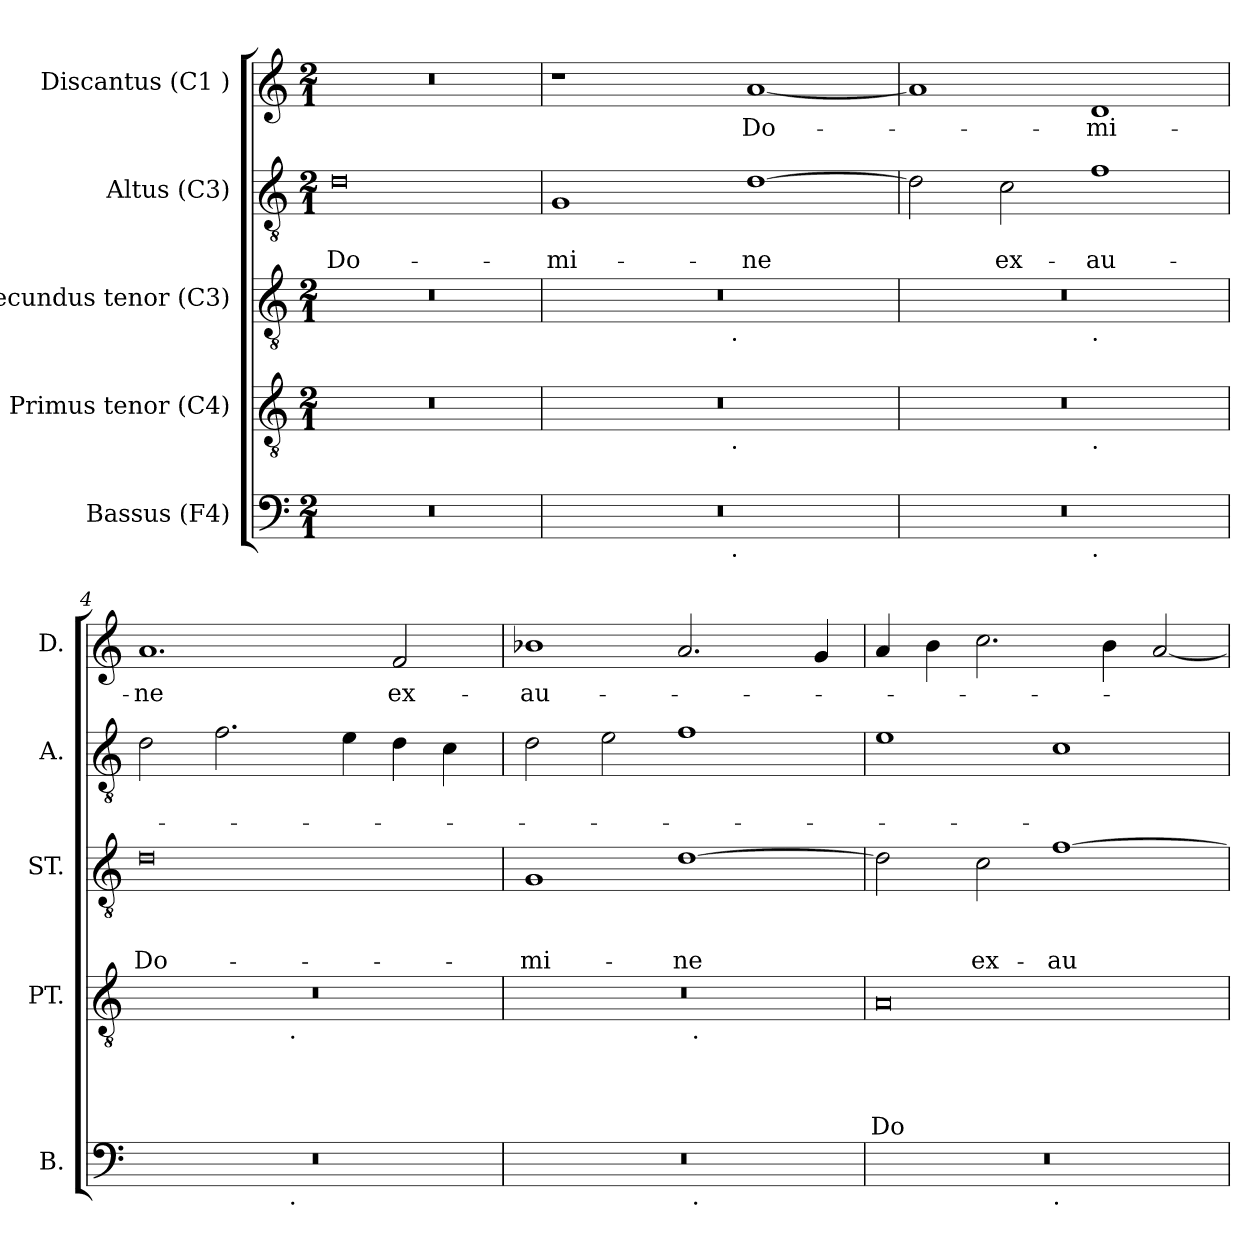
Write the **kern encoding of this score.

**kern	**kern	**text	**text	**text	**text	**kern	**text	**text	**text	**kern	**text	**text	**kern	**text
*part5	*part4	*part4	*part4	*part4	*part4	*part3	*part3	*part3	*part3	*part2	*part2	*part2	*part1	*part1
*staff5	*staff4	*staff4	*staff4	*staff4	*staff4	*staff3	*staff3	*staff3	*staff3	*staff2	*staff2	*staff2	*staff1	*staff1
*I"Bassus (F4)	*I"Primus tenor (C4)	*	*	*	*	*I"Secundus tenor (C3)	*	*	*	*I"Altus (C3)	*	*	*I"Discantus (C1 )	*
*I'B.	*I'PT.	*	*	*	*	*I'ST.	*	*	*	*I'A.	*	*	*I'D.	*
*clefF4	*clefGv2	*	*	*	*	*clefGv2	*	*	*	*clefGv2	*	*	*clefG2	*
*k[]	*k[]	*	*	*	*	*k[]	*	*	*	*k[]	*	*	*k[]	*
*C:	*C:	*	*	*	*	*C:	*	*	*	*C:	*	*	*C:	*
*M2/1	*M2/1	*	*	*	*	*M2/1	*	*	*	*M2/1	*	*	*M2/1	*
=1	=1	=1	=1	=1	=1	=1	=1	=1	=1	=1	=1	=1	=1	=1
!	!	!	!	!	!	!	!	!	!	!	!	!LO:LY:b:rj	!	!
0r	0r	.	.	.	.	0r	.	.	.	0d	.	Do-	0r	.
=2	=2	=2	=2	=2	=2	=2	=2	=2	=2	=2	=2	=2	=2	=2
!	!	!	!	!	!	!	!	!	!	!	!	!LO:LY:b	!	!
*^	*^	*	*	*	*	*^	*	*	*	*	*	*	*	*
0r	2ryy	0r	2ryy	.	.	.	.	0r	2ryy	.	.	.	1G	.	-mi-	1r	.
.	4...ryy	.	4...ryy	.	.	.	.	.	4...ryy	.	.	.	.	.	.	.	.
!	!	!	!	!	!	!	!	!	!LO:TX:b:t=.	!	!	!	!	!	!	!	!
!	!	!	!LO:TX:b:t=.	!	!	!	!	!	!	!	!	!	!	!	!	!	!
!	!LO:TX:b:t=.	!	!	!	!	!	!	!	!	!	!	!	!	!	!	!	!
.	1ryy	.	1ryy	.	.	.	.	.	1ryy	.	.	.	.	.	.	.	.
!	!	!	!	!	!	!	!	!	!	!	!	!	!	!	!LO:LY:b	!	!LO:LY:b
.	.	.	.	.	.	.	.	.	.	.	.	.	[>1d	.	-ne	[<1a	Do-
.	32ryy	.	32ryy	.	.	.	.	.	32ryy	.	.	.	.	.	.	.	.
=3	=3	=3	=3	=3	=3	=3	=3	=3	=3	=3	=3	=3	=3	=3	=3	=3	=3
0r	1ryy	0r	1ryy	.	.	.	.	0r	1ryy	.	.	.	2d\]	.	.	1a]	.
!	!	!	!	!	!	!	!	!	!	!	!	!	!	!	!LO:LY:b	!	!
.	.	.	.	.	.	.	.	.	.	.	.	.	2c\	.	ex-	.	.
!	!	!	!	!	!	!	!	!	!LO:TX:b:t=.	!	!	!	!	!	!	!	!
!	!	!	!LO:TX:b:t=.	!	!	!	!	!	!	!	!	!	!	!	!	!	!
!	!LO:TX:b:t=.	!	!	!	!	!	!	!	!	!	!	!	!	!	!	!	!
!	!	!	!	!	!	!	!	!	!	!	!	!	!	!	!LO:LY:b	!	!LO:LY:b
.	1ryy	.	1ryy	.	.	.	.	.	1ryy	.	.	.	1f	.	-au-	1d	-mi-
=4	=4	=4	=4	=4	=4	=4	=4	=4	=4	=4	=4	=4	=4	=4	=4	=4	=4
!	!	!	!	!	!	!	!	!	!	!	!	!LO:LY:b:rj	!	!	!	!	!LO:LY:b
*	*	*	*	*	*	*	*	*v	*v	*	*	*	*	*	*	*	*
0r	2ryy	0r	2ryy	.	.	.	.	0d	.	.	Do-	2d\	.	.	1.a	-ne
.	4...ryy	.	4...ryy	.	.	.	.	.	.	.	.	2.f\	.	.	.	.
!	!	!	!LO:TX:b:t=.	!	!	!	!	!	!	!	!	!	!	!	!	!
!	!LO:TX:b:t=.	!	!	!	!	!	!	!	!	!	!	!	!	!	!	!
.	1ryy	.	1ryy	.	.	.	.	.	.	.	.	.	.	.	.	.
.	.	.	.	.	.	.	.	.	.	.	.	4e\	.	.	.	.
!	!	!	!	!	!	!	!	!	!	!	!	!	!	!	!	!LO:LY:b
.	.	.	.	.	.	.	.	.	.	.	.	4d\	.	.	2f/	ex-
.	.	.	.	.	.	.	.	.	.	.	.	4c\	.	.	.	.
.	32ryy	.	32ryy	.	.	.	.	.	.	.	.	.	.	.	.	.
!!LO:LB:g=z
=5	=5	=5	=5	=5	=5	=5	=5	=5	=5	=5	=5	=5	=5	=5	=5	=5
!	!	!	!	!	!	!	!	!	!	!	!LO:LY:b	!	!	!	!	!LO:LY:b
0r	1ryy	0r	1ryy	.	.	.	.	1G	.	.	-mi-	2d\	.	.	1b-	-au-
.	.	.	.	.	.	.	.	.	.	.	.	2e\	.	.	.	.
!	!	!	!	!	!	!	!	!	!	!	!LO:LY:b	!	!	!	!	!
.	32ryy	.	32ryy	.	.	.	.	[>1d	.	.	-ne	1f	.	.	2.a/	.
!	!	!	!LO:TX:b:t=.	!	!	!	!	!	!	!	!	!	!	!	!	!
!	!LO:TX:b:t=.	!	!	!	!	!	!	!	!	!	!	!	!	!	!	!
.	2ryy	.	2ryy	.	.	.	.	.	.	.	.	.	.	.	.	.
.	4...ryy	.	4...ryy	.	.	.	.	.	.	.	.	.	.	.	.	.
.	.	.	.	.	.	.	.	.	.	.	.	.	.	.	4g/	.
=6	=6	=6	=6	=6	=6	=6	=6	=6	=6	=6	=6	=6	=6	=6	=6	=6
!	!	!	!	!	!	!	!LO:LY:b:rj	!	!	!	!	!	!	!	!	!
*	*	*v	*v	*	*	*	*	*	*	*	*	*	*	*	*	*
0r	1ryy	0A	.	.	.	Do-	2d\]	.	.	.	1e	.	.	4a/	.
.	.	.	.	.	.	.	.	.	.	.	.	.	.	4b\	.
!	!	!	!	!	!	!	!	!	!	!LO:LY:b	!	!	!	!	!
.	.	.	.	.	.	.	2c\	.	.	ex-	.	.	.	2.cc\	.
!	!LO:TX:b:t=.	!	!	!	!	!	!	!	!	!	!	!	!	!	!
!	!	!	!	!	!	!	!	!	!	!LO:LY:b	!	!	!	!	!
.	1ryy	.	.	.	.	.	[>1f	.	.	-au-	1c	.	.	.	.
.	.	.	.	.	.	.	.	.	.	.	.	.	.	4b\	.
.	.	.	.	.	.	.	.	.	.	.	.	.	.	[<2a/	.
*v	*v	*	*	*	*	*	*	*	*	*	*	*	*	*	*
=	=	=	=	=	=	=	=	=	=	=	=	=	=	=
*-	*-	*-	*-	*-	*-	*-	*-	*-	*-	*-	*-	*-	*-	*-
